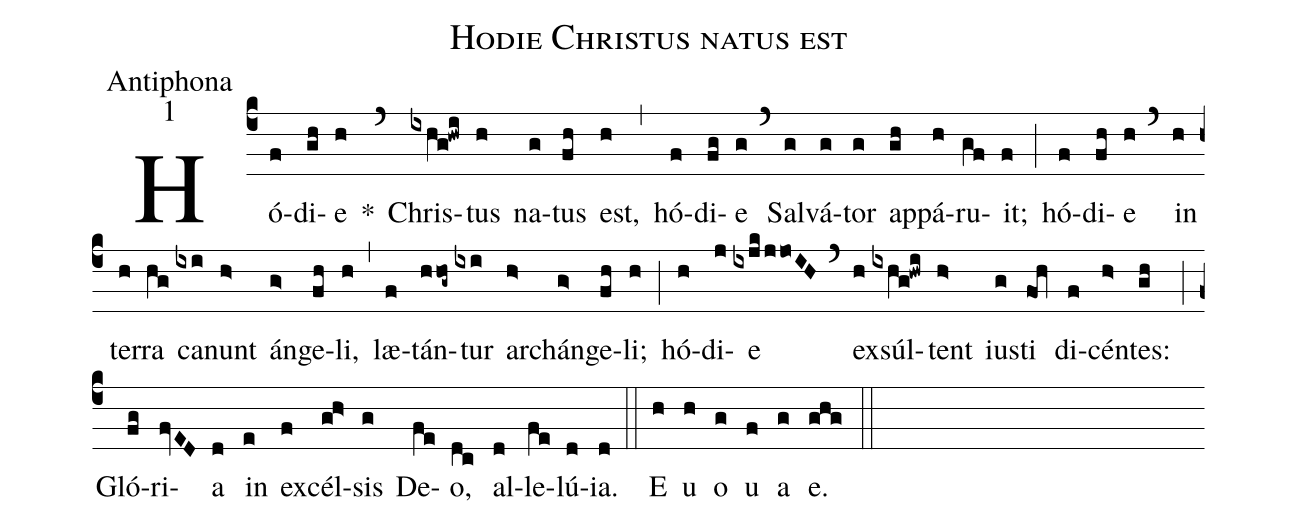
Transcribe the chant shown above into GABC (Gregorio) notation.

name:Hodie Christus natus est;
office-part:Antiphona;
mode:1;
%%
(c4)Hó(f)di(gh)e(h) *(`) Chris(ixhg!hwi)tus(h) na(g)tus(fh) est,(h) (,)
hó(f)di(fg)e(g) (`)
Sal(g)vá(g)tor(g) ap(gh)pá(h)ru(gf)it;(f) (;)
hó(f)di(fh)e(h) (`)
in(h) ter(h)ra(hg) ca(ixi)nunt(h>) án(g>)ge(fh)li,(h) (,)
læ(f)tán(hhog~)tur(ixi) ar(h>)chán(g>)ge(fh)li;(h) (;)
hó(h)di(j)e(ixjk/jjoIH) (`)
ex(h)súl(ixhg!hwi)tent(h>) ius(g)ti(foh) di(f)cén(h>)tes:(gh) (;)
Gló(fg)ri(fvED)a(d) in(e) ex(f)cél(gh>)sis(g) De(fe)o,(dc) al(d)le(fe)lú(d)ia.(d) (::)
E(h) u(h) o(g) u(f) a(g) e.(ghg) (::)
